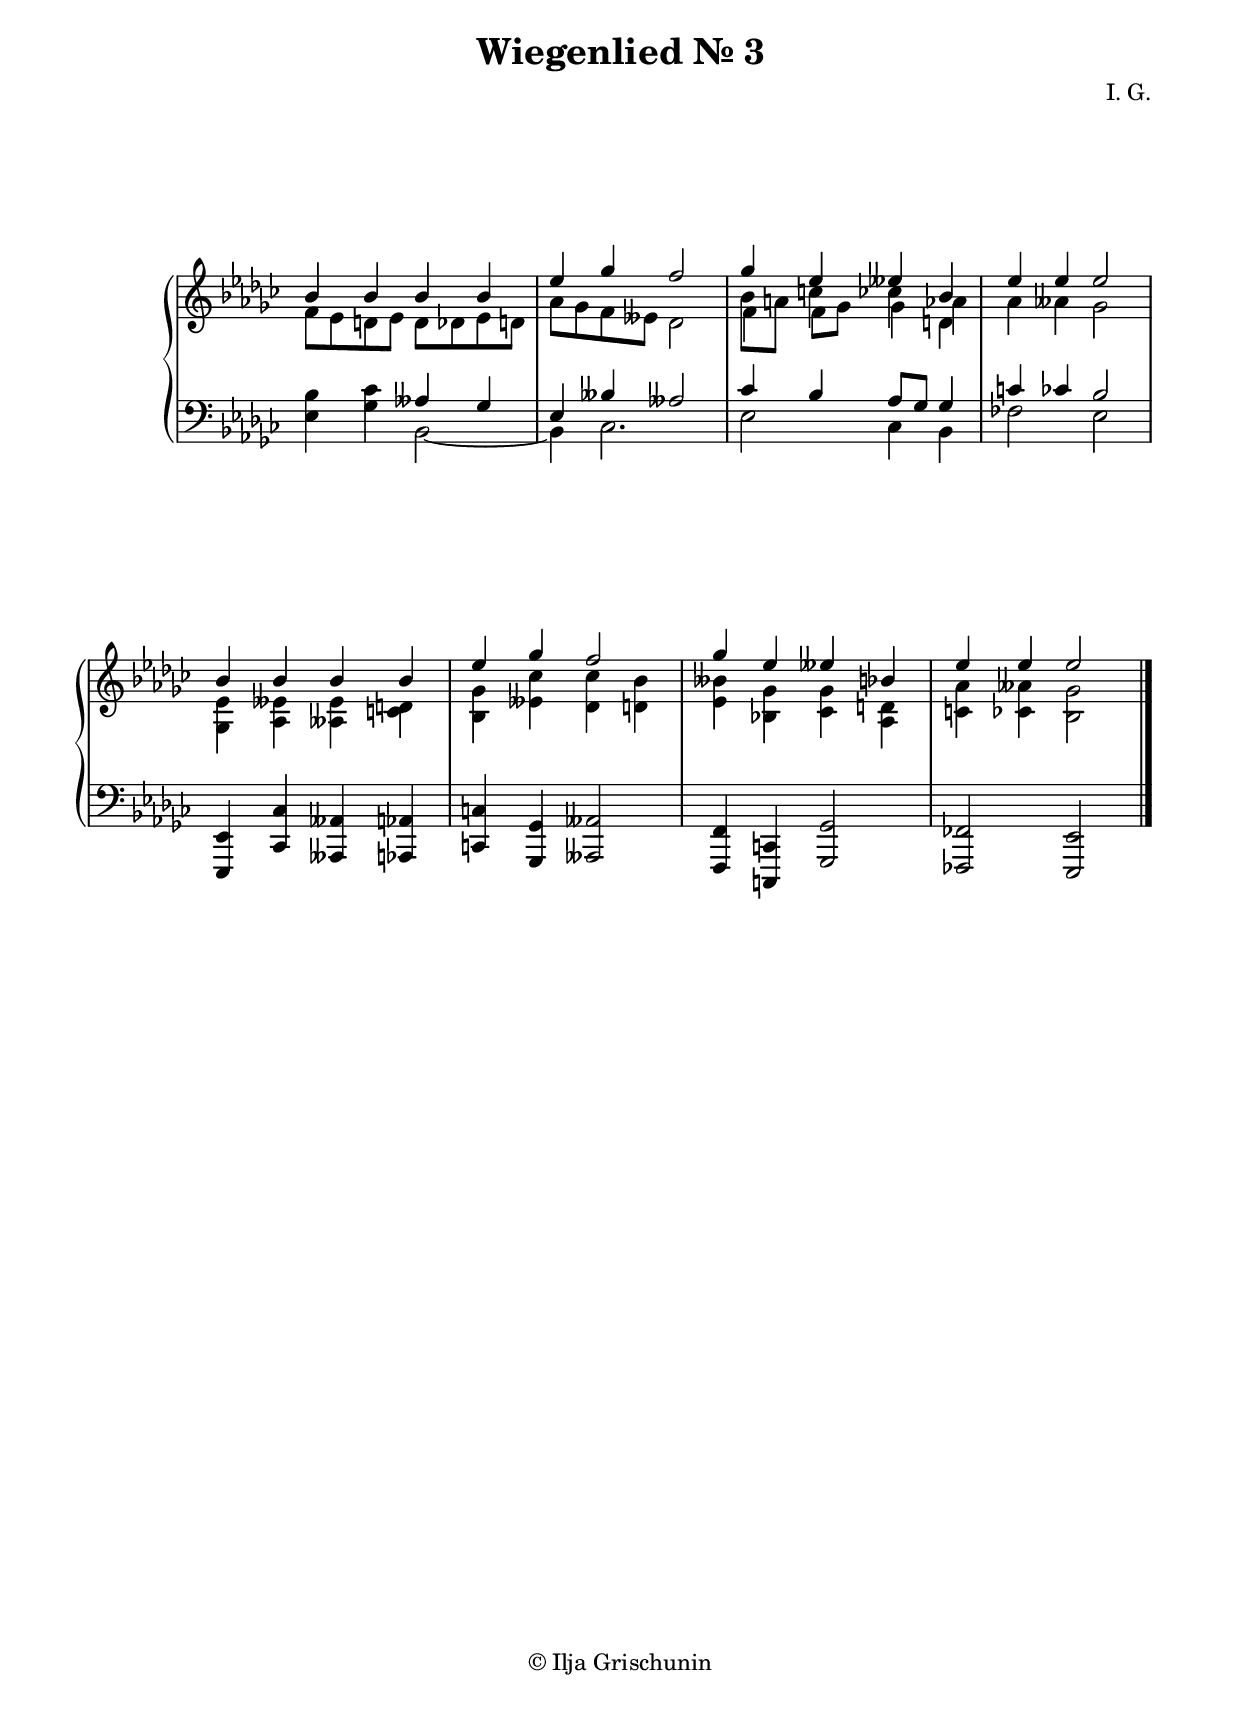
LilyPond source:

\version "2.19.15"

\language "deutsch"

\header {
  title = "Wiegenlied № 3"
  composer = "I. G."
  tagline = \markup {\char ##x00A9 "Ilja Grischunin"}
}

\paper {
  #(set-paper-size "a4")
  top-system-spacing.basic-distance = #20
  top-markup-spacing.basic-distance = #5
  markup-system-spacing.basic-distance = #25
  system-system-spacing.basic-distance = #25
  %score-system-spacing.basic-distance = #40
  %score-markup-spacing.basic-distance = #25
  last-bottom-spacing.basic-distance = #20
  left-margin = 15
  right-margin = 15
}

\layout {
  \context {
    \Score
    \remove "Bar_number_engraver"
    %\override StaffGrouper.staff-staff-spacing.padding = #0
    \override StaffGrouper.staff-staff-spacing.basic-distance = #12
  }
}

\version "2.19.15"
\language "deutsch"
makeOctaves = #(define-music-function (parser location arg mus)
                 (integer? ly:music?)
                 #{<<  \withMusicProperty #'to-relative-callback
                       #(lambda (m p)
                          (let ((mu (ly:music-property m 'element)))
                            (ly:music-transpose mu (ly:make-pitch (- arg) 0 0))
                            (ly:make-music-relative! mu p)
                            (ly:music-transpose mu (ly:make-pitch arg 0 0)))
                          p)
                       \transpose c' $(ly:make-pitch arg 0 0) $mus
                       $mus
                   >>
                 #})
%%%%%%%%%%% RH %%%%%%%%%%%%
dritteRH = \relative {
  \clef treble
  \key es \minor
  \time 4/4
  \override Staff.TimeSignature #'stencil = ##f
  <<
    {
      \repeat unfold 2 {b'4 b b b es ges f2 ges4 es eses b es es es2}
    }
    \\
    {
      f,8 es d es d des es d as' ges f eses des2 b'8 a c4 ces as as ases ges2
      <ges, es'>4<as eses'><ases eses'><c d><b ges'><eses ces'><des ces'><d b'>
      <es heses'><b! ges'><ces ges'><as d><c as'><ces ases'><b ges'>2
    }
    \\
    {
      \voiceTwo
      \override NoteColumn.force-hshift = #0.2
      s1 s f'4 f8 ges ges4 
      \override NoteColumn.force-hshift = #-0.5
      d s1 s s s s
    }
  >>
  \bar "|."
}
%%%%%%%% DYNAMIC %%%%%%%%%%
dynamicDrei = {
  \override Hairpin.to-barline = ##f
}
%%%%%%%%%%% LH %%%%%%%%%%%%
dritteLH = \relative {
  \clef bass
  \key es \minor
  \time 4/4
  \override Staff.TimeSignature #'stencil = ##f
  <es b'>4<ges ces>
  <<
    {
      ases4 ges es heses' ases2 ces4 b as8 ges ges4 c ces b2
    }
    \\
    {
      b,~ b4 ces2. es2 ces4 b fes'2 es
    }
  >>
  \makeOctaves #-1 {
    es,4 ces' ases as c ges ases2 f4 c ges'2 fes es
  }
}


\score {
  \new PianoStaff
  \with {
    %\override StaffGrouper.staff-staff-spacing.basic-distance = #20
  }
  <<
    \new Staff = "RH" \dritteRH
    \new Staff = "LH" \dritteLH
  >>
}